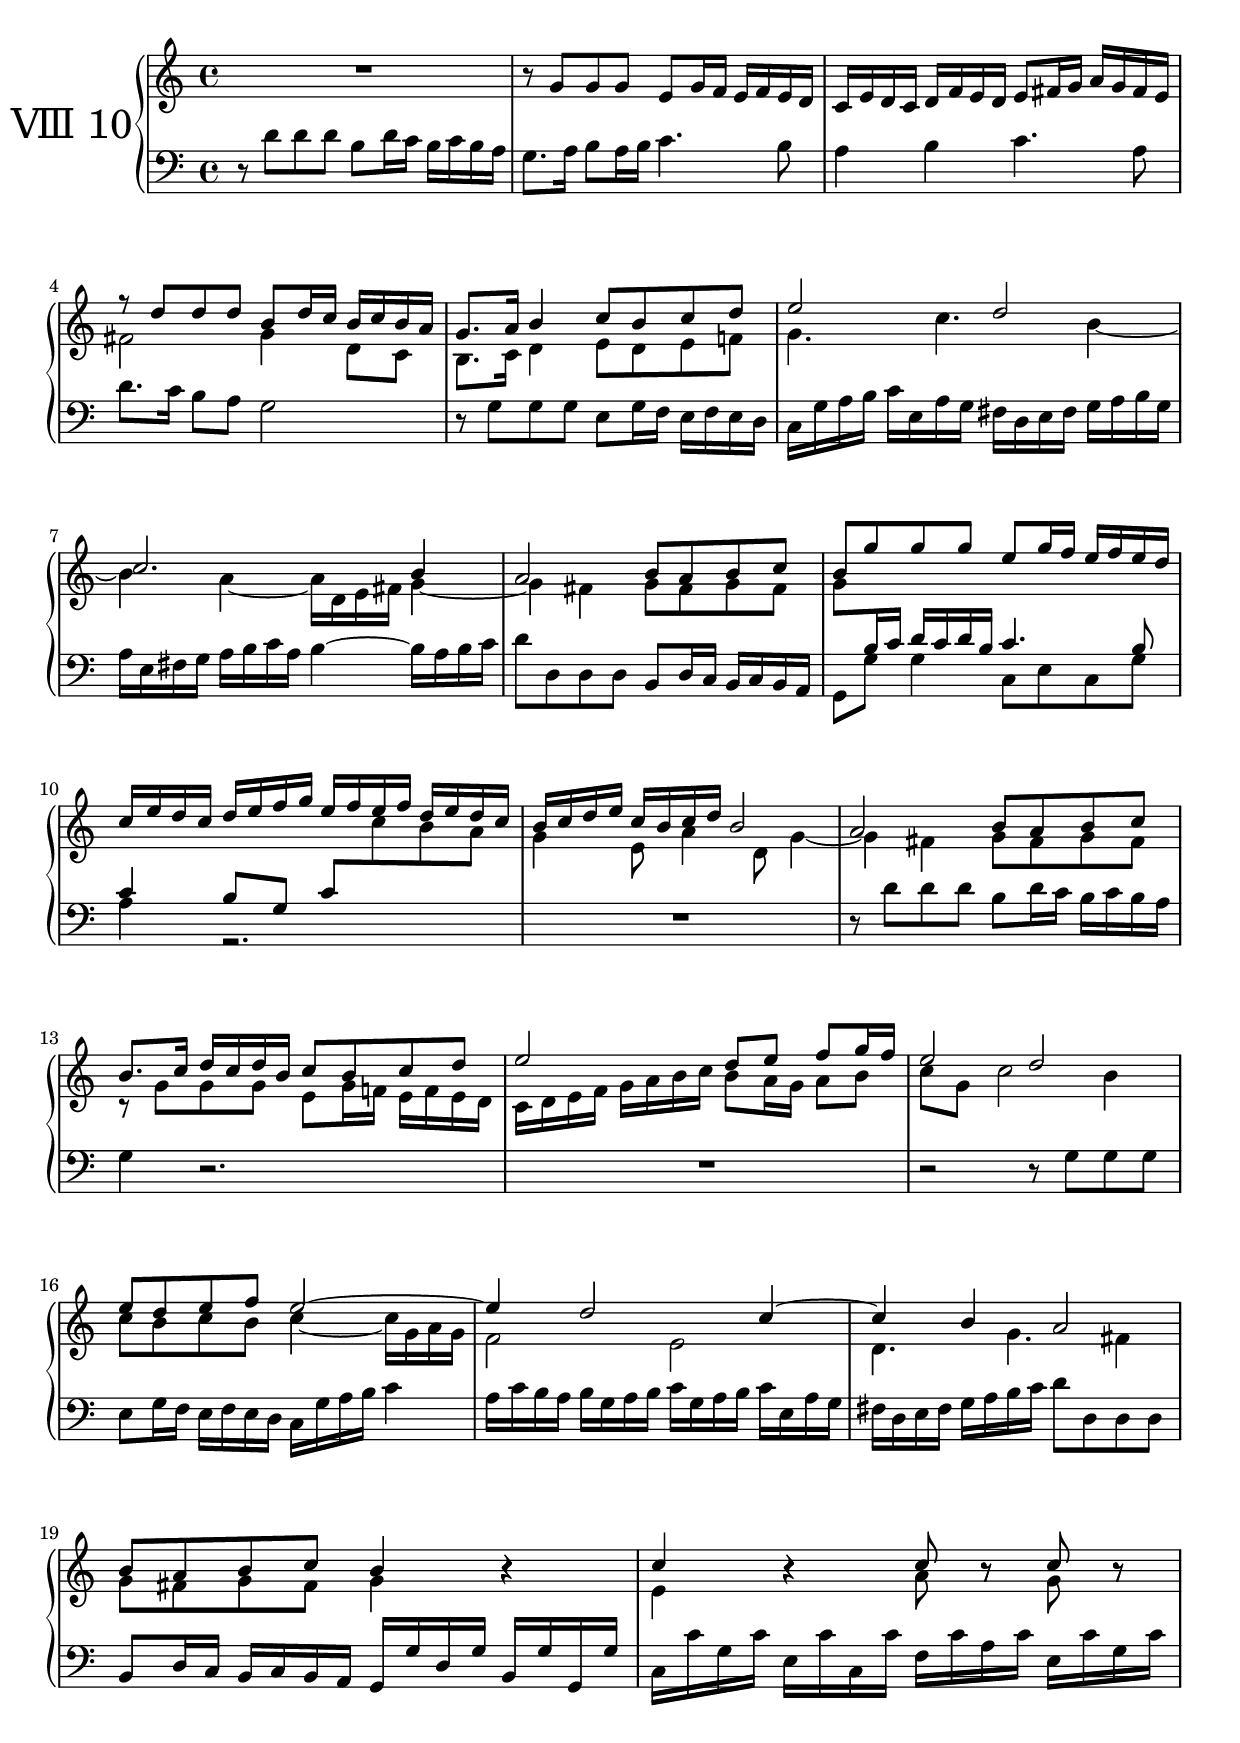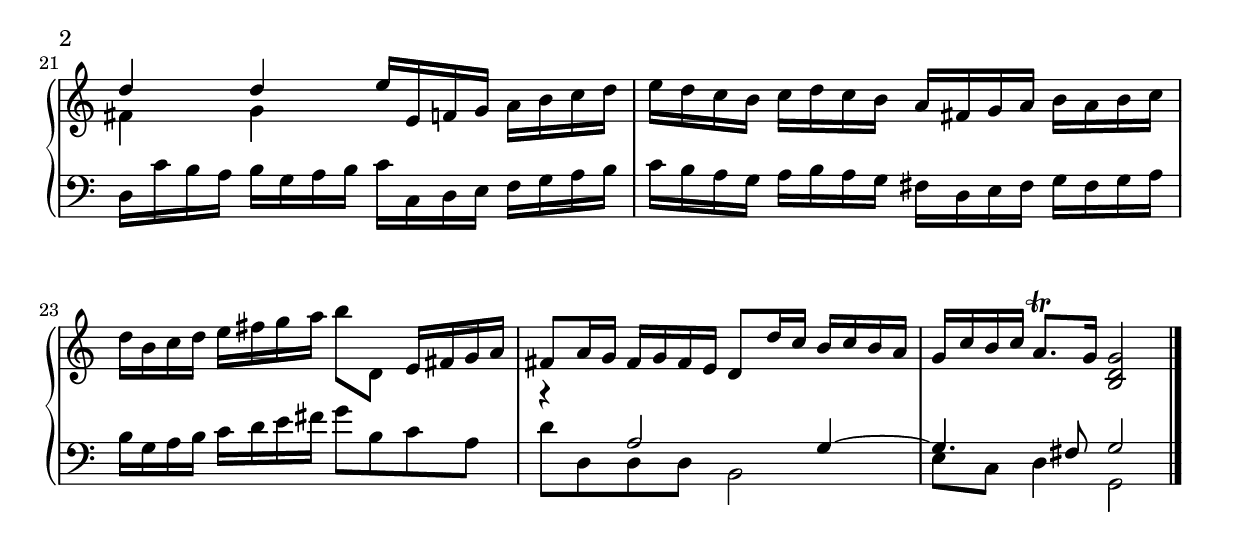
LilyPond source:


soprx = \relative c''
{
        \oneVoice
	R1 |
	s1 |
	s1 |
	\voiceOne
	r8 d d d b d16 c b c b a |
	g8. a16 b4 c8 b c d |
	e2 d |
	c2. b4 |
	a2 b8 a b c |
	b g' g g e g16 f e f e d |
	c e d c d e f g e f e f d e d c |
	b c d e c b c d b2 |
	a b8 a b c |
	b8. c16 d c d b c8 b c d |
	e2 d8 e f g16 f |
	e2 d |
	e8 d e f e2 ~ |
	e4 d2 c4 ~ |
	c b a2 |
	b8 a b c b4 r |
	c r c8 r c r |
	d4 d \oneVoice e16 e, f g a b c d |
	e d c b c d c b a fis g a b a b c |
	d b c d e fis g a b8 d,, e16 fis g a |
	\voiceOne
	fis8 a16 g fis g fis e d8 d'16 c b c b a |
	g c b c a8.\trill g16 <g d b>2 |
	\bar "|."
}

altox = \relative c''
{
	s1 \oneVoice r8 g g g e g16 f e f e d |
	c e d c d f e d e8 fis16 g a g fis e |
	\voiceTwo fis2 g4 d8 c |
	b8. c16 d4 e8 d e f |
	g4. c b4 ~|
	b a ~ a16 d, e fis g4 ~ |
	g fis g8 fis g fis |
	g \change Staff="down" \voiceOne b,16 c d c d b c4. b8 |
	c4 b8 g c \change Staff="up" \voiceTwo c' b a |
	g4 e8 a4 d,8 g4 ~ |
	g fis g8 fis g fis |
	r8 g g g e g16 f e f e d |
	c d e f g a b c b8 a16 g a8 b |
	c g c2 b4 |
	c8 b c b c4 ~ c16 g a g |
	f2 e |
	d4. g fis4 |
	g8 fis g fis g4 r |
	e r a8 r g r |
	fis4 g s2 |
	s1 | 
	s1 |
	\change Staff="down" \voiceOne
	r4 a,2 g4 ~ |
	g4. fis8 g2 | 
}

bassx = \relative c'
{
	\showStaffSwitch
	%\change Staff = "up"
	\clef bass
	r8 d d d b d16 c b c b a |
	g8. a16 b8 a16 b c4. b8 |
	a4 b c4. a8 |
	d8. c16 b8 a g2 |
	r8 g g g e g16 f e f e d |
	c g' a b c e, a g fis d e fis g a b g |
	a e fis g a b c a b4 ~ b16 a b c |
	d8 d, d d b d16 c b c b a |
	\voiceTwo g8 g' g4 c,8 e c g' |
	a4 r2. |
	\oneVoice
	R1 |
	r8 d d d b d16 c b c b a |
	g4 r2. |
	R1 |
	r2 r8 g g g |
	e g16 f e f e d c g' a b c4 |
	a16 c b a b g a b c g a b c e, a g |
	fis d e fis g a b c d8 d, d d |
	b8 d16 c b c b a g g' d g b, g' g, g' |
	c, c' g c  e, c' c, c'  f, c' a c  e, c' g c |
	d, c' b a b g a b c c, d e f g a b |
	c b a g a b a g fis d e fis g fis g a |
	b g a b c d e fis g8 b, c a |
	\voiceTwo d d, d d b2 |
	e8 c d4 g,2 |
}

\include "merge.ly"
\score
{
	\new PianoStaff <<
		\accidentalStyle "piano"

		\set PianoStaff.instrumentName = # "Ⅷ 10"
		\new Staff = "up" << { \soprx } \\ {\altox} >>
		\new Staff = "down" << {\bassx} >>
	>>
	\layout 
	{
		\context { \PianoStaff \override InstrumentName #'font-size = #5  }
		\context { \Staff \consists #merge-rests-engraver }
		\context { \Staff \consists #merge-mmrests-engraver }
		\context 
		{
			%\Score
			%\override SpacingSpanner.common-shortest-duration = #(ly:make-moment 1/8)
		}
	}
	\midi {\tempo 4=100}
}	